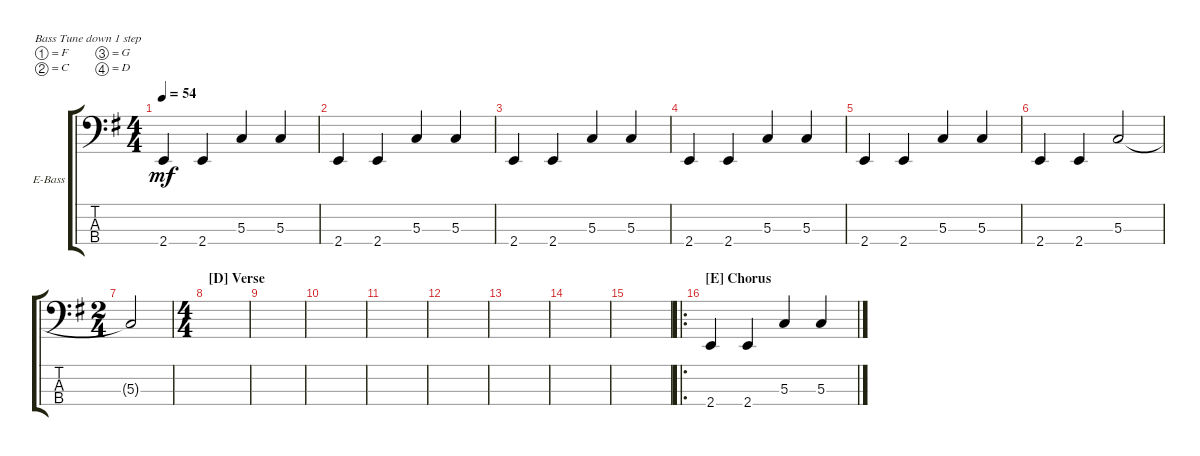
\bracketExtendMode groupsimilarinstruments
\firstSystemTrackNameOrientation horizontal
\otherSystemsTrackNameOrientation horizontal
\track ("Electric Bass" "E-Bass") {instrument electricbassfinger}
\staff {score tabs}
\tuning (F2 C2 G1 D1)
\ts (4 4)
\tempo 54
\clef f4
\scale
1.05549
\ks g
2.4.4{dy mf} 2.4.4 5.3.4 5.3.4 |
\scale
0.944515 2.4.4 2.4.4 5.3.4 5.3.4 |
\scale
1.05549 2.4.4 2.4.4 5.3.4 5.3.4 |
\scale
0.944515 2.4.4 2.4.4 5.3.4 5.3.4 |
\scale
1.05549 2.4.4 2.4.4 5.3.4 5.3.4 |
\scale
0.944515 2.4.4 2.4.4 5.3.2 |
\ts (2 4)
\scale
1.08575 5.3{t}.2 |
\ts (4 4)
\section ("D" "Verse")
\scale
0.91425 |
\scale
1.05549 |
\scale
0.944515 |
\scale
1.05549 |
\scale
0.944515 |
\scale
1.05549 |
\scale
0.944515 |
\scale
1.05549 |
\ro
\section ("E" "Chorus")
\scale
0.944515 2.4.4 2.4.4 5.3.4 5.3.4
